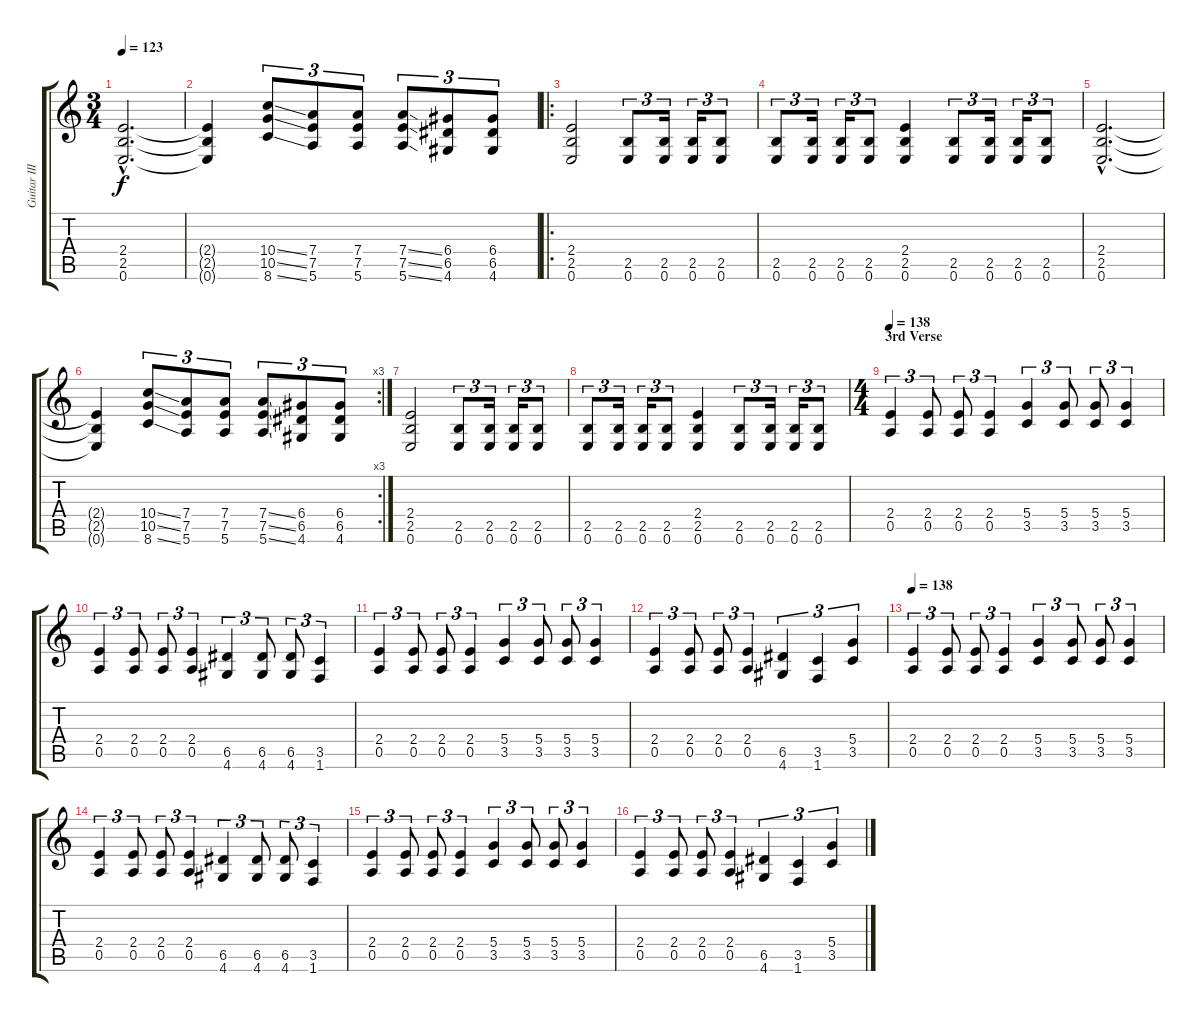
\track ("Guitar III" "Guitar III") {instrument distortionguitar}
\staff {score tabs}
\tuning (E4 B3 G3 D3 A2 E2) {hide}
\ts (3 4)
\tempo 123
\clef g2
\ks c
(2.4{hac} 2.5{hac} 0.6{hac}).2{d dy f} |
(2.4{t} 2.5{t} 0.6{t}).4 (10.4{ss} 10.5{ss} 8.6{ss}).8{tu (3 2)} (7.4 7.5 5.6).8{tu (3 2)} (7.4 7.5 5.6).8{tu (3 2)} (7.4{ss} 7.5{ss} 5.6{ss}).8{tu (3 2)} (6.4 6.5 4.6).8{tu (3 2)} (6.4 6.5 4.6).8{tu (3 2)} |
\ro
(2.4 2.5 0.6).2 (2.5 0.6).8{tu (3 2)} (2.5 0.6).16{tu (3 2)} (2.5 0.6).16{tu (3 2)} (2.5 0.6).8{tu (3 2)} |
(2.5 0.6).8{tu (3 2)} (2.5 0.6).16{tu (3 2)} (2.5 0.6).16{tu (3 2)} (2.5 0.6).8{tu (3 2)} (2.4 2.5 0.6).4 (2.5 0.6).8{tu (3 2)} (2.5 0.6).16{tu (3 2)} (2.5 0.6).16{tu (3 2)} (2.5 0.6).8{tu (3 2)} |
(2.4{hac} 2.5{hac} 0.6{hac}).2{d} |
\rc 3
(2.4{t} 2.5{t} 0.6{t}).4 (10.4{ss} 10.5{ss} 8.6{ss}).8{tu (3 2)} (7.4 7.5 5.6).8{tu (3 2)} (7.4 7.5 5.6).8{tu (3 2)} (7.4{ss} 7.5{ss} 5.6{ss}).8{tu (3 2)} (6.4 6.5 4.6).8{tu (3 2)} (6.4 6.5 4.6).8{tu (3 2)} |
(2.4 2.5 0.6).2 (2.5 0.6).8{tu (3 2)} (2.5 0.6).16{tu (3 2)} (2.5 0.6).16{tu (3 2)} (2.5 0.6).8{tu (3 2)} |
(2.5 0.6).8{tu (3 2)} (2.5 0.6).16{tu (3 2)} (2.5 0.6).16{tu (3 2)} (2.5 0.6).8{tu (3 2)} (2.4 2.5 0.6).4 (2.5 0.6).8{tu (3 2)} (2.5 0.6).16{tu (3 2)} (2.5 0.6).16{tu (3 2)} (2.5 0.6).8{tu (3 2)} |
\ts (4 4)
\section ("" "3rd Verse")
\tempo 138
(2.4 0.5).4{tu (3 2)} (2.4 0.5).8{tu (3 2)} (2.4 0.5).8{tu (3 2)} (2.4 0.5).4{tu (3 2)} (5.4 3.5).4{tu (3 2)} (5.4 3.5).8{tu (3 2)} (5.4 3.5).8{tu (3 2)} (5.4 3.5).4{tu (3 2)} |
(2.4 0.5).4{tu (3 2)} (2.4 0.5).8{tu (3 2)} (2.4 0.5).8{tu (3 2)} (2.4 0.5).4{tu (3 2)} (6.5 4.6).4{tu (3 2)} (6.5 4.6).8{tu (3 2)} (6.5 4.6).8{tu (3 2)} (3.5 1.6).4{tu (3 2)} |
(2.4 0.5).4{tu (3 2)} (2.4 0.5).8{tu (3 2)} (2.4 0.5).8{tu (3 2)} (2.4 0.5).4{tu (3 2)} (5.4 3.5).4{tu (3 2)} (5.4 3.5).8{tu (3 2)} (5.4 3.5).8{tu (3 2)} (5.4 3.5).4{tu (3 2)} |
(2.4 0.5).4{tu (3 2)} (2.4 0.5).8{tu (3 2)} (2.4 0.5).8{tu (3 2)} (2.4 0.5).4{tu (3 2)} (6.5 4.6).4{tu (3 2)} (3.5 1.6).4{tu (3 2)} (5.4 3.5).4{tu (3 2)} |
\tempo 138
(2.4 0.5).4{tu (3 2)} (2.4 0.5).8{tu (3 2)} (2.4 0.5).8{tu (3 2)} (2.4 0.5).4{tu (3 2)} (5.4 3.5).4{tu (3 2)} (5.4 3.5).8{tu (3 2)} (5.4 3.5).8{tu (3 2)} (5.4 3.5).4{tu (3 2)} |
(2.4 0.5).4{tu (3 2)} (2.4 0.5).8{tu (3 2)} (2.4 0.5).8{tu (3 2)} (2.4 0.5).4{tu (3 2)} (6.5 4.6).4{tu (3 2)} (6.5 4.6).8{tu (3 2)} (6.5 4.6).8{tu (3 2)} (3.5 1.6).4{tu (3 2)} |
(2.4 0.5).4{tu (3 2)} (2.4 0.5).8{tu (3 2)} (2.4 0.5).8{tu (3 2)} (2.4 0.5).4{tu (3 2)} (5.4 3.5).4{tu (3 2)} (5.4 3.5).8{tu (3 2)} (5.4 3.5).8{tu (3 2)} (5.4 3.5).4{tu (3 2)} |
(2.4 0.5).4{tu (3 2)} (2.4 0.5).8{tu (3 2)} (2.4 0.5).8{tu (3 2)} (2.4 0.5).4{tu (3 2)} (6.5 4.6).4{tu (3 2)} (3.5 1.6).4{tu (3 2)} (5.4 3.5).4{tu (3 2)}
